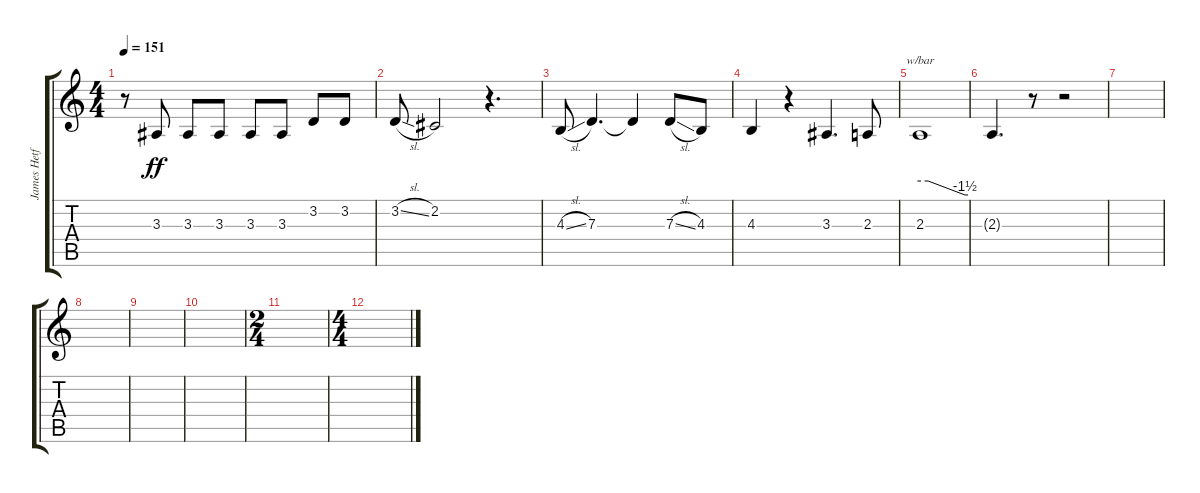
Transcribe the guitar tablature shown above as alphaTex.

\track ("James Hetfield [V]" "James Hetf") {instrument violin}
\staff {score tabs}
\tuning (E4 B3 G3 D3 A2 E2) {hide}
\ts (4 4)
\tempo 151
\clef g2
\ks c
r.8{dy ff} 3.3.8 3.3.8 3.3.8 3.3.8 3.3.8 3.2.8 3.2.8 |
3.2{sl}.8 2.2.2 r.4{d} |
4.3{sl}.8 7.3.4{d} 7.3{t}.4 7.3{sl}.8 4.3.8 |
4.3.4 r.4 3.3.4{d} 2.3.8 |
2.3.1{tbe (custom default 0 0 10 0 56 -6 60 -6)} |
2.3{t}.4{d} r.8 r.2 |
|
|
|
|
\ts (2 4)
|
\ts (4 4)
